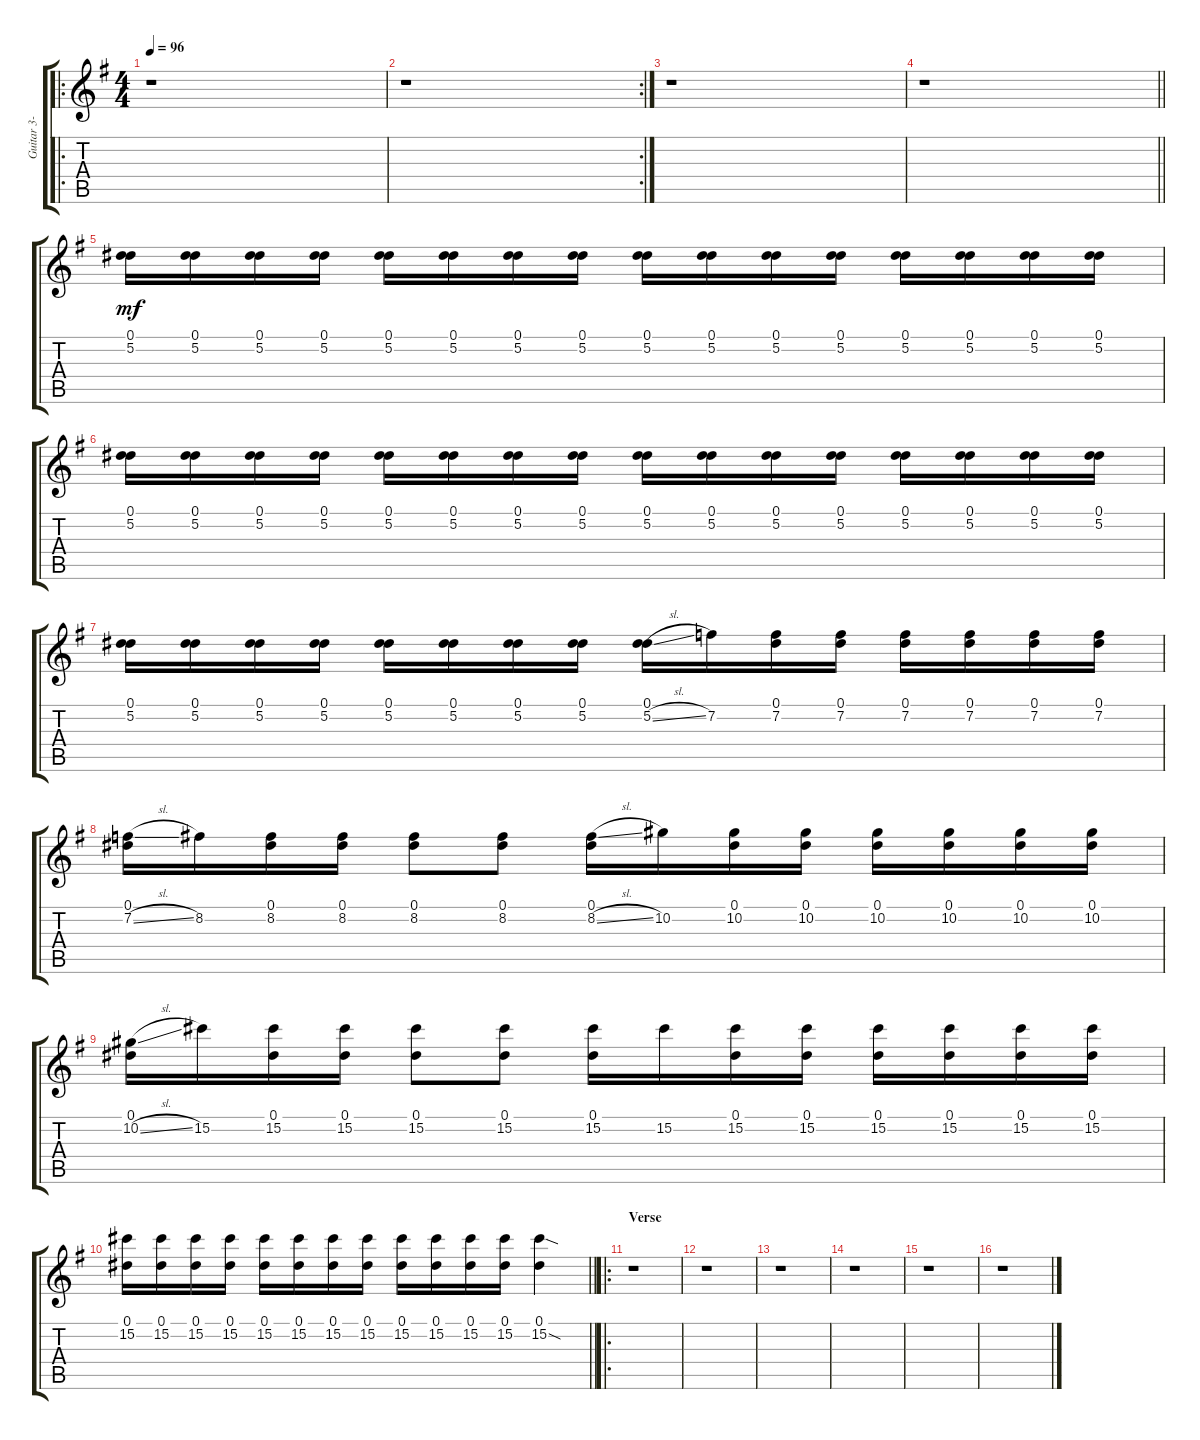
\track ("Guitar 3- Distortion" "Guitar 3- ") {instrument distortionguitar}
\staff {score tabs}
\tuning (Eb4 Bb3 Gb3 Db3 Ab2 Db2) {hide}
\ro
\ts (4 4)
\tempo 96
\clef g2
\ks g
r.1{dy mf instrument distortionguitar} |
\rc 2
r.1 |
r.1 |
\barLineRight lightlight
r.1 |
(0.1 5.2).16 (0.1 5.2).16 (0.1 5.2).16 (0.1 5.2).16 (0.1 5.2).16 (0.1 5.2).16 (0.1 5.2).16 (0.1 5.2).16 (0.1 5.2).16 (0.1 5.2).16 (0.1 5.2).16 (0.1 5.2).16 (0.1 5.2).16 (0.1 5.2).16 (0.1 5.2).16 (0.1 5.2).16 |
(0.1 5.2).16 (0.1 5.2).16 (0.1 5.2).16 (0.1 5.2).16 (0.1 5.2).16 (0.1 5.2).16 (0.1 5.2).16 (0.1 5.2).16 (0.1 5.2).16 (0.1 5.2).16 (0.1 5.2).16 (0.1 5.2).16 (0.1 5.2).16 (0.1 5.2).16 (0.1 5.2).16 (0.1 5.2).16 |
(0.1 5.2).16 (0.1 5.2).16 (0.1 5.2).16 (0.1 5.2).16 (0.1 5.2).16 (0.1 5.2).16 (0.1 5.2).16 (0.1 5.2).16 (0.1 5.2{sl}).16 7.2.16 (0.1 7.2).16 (0.1 7.2).16 (0.1 7.2).16 (0.1 7.2).16 (0.1 7.2).16 (0.1 7.2).16 |
(0.1 7.2{sl}).16 8.2.16 (0.1 8.2).16 (0.1 8.2).16 (0.1 8.2).8 (0.1 8.2).8 (0.1 8.2{sl}).16 10.2.16 (0.1 10.2).16 (0.1 10.2).16 (0.1 10.2).16 (0.1 10.2).16 (0.1 10.2).16 (0.1 10.2).16 |
(0.1 10.2{sl}).16 15.2.16 (0.1 15.2).16 (0.1 15.2).16 (0.1 15.2).8 (0.1 15.2).8 (0.1 15.2).16 15.2.16 (0.1 15.2).16 (0.1 15.2).16 (0.1 15.2).16 (0.1 15.2).16 (0.1 15.2).16 (0.1 15.2).16 |
\barLineRight lightlight
(0.1 15.2).16 (0.1 15.2).16 (0.1 15.2).16 (0.1 15.2).16 (0.1 15.2).16 (0.1 15.2).16 (0.1 15.2).16 (0.1 15.2).16 (0.1 15.2).16 (0.1 15.2).16 (0.1 15.2).16 (0.1 15.2).16 (0.1 15.2{sod}).4 |
\ro
\section ("" "Verse")
r.1 |
r.1 |
r.1 |
r.1 |
r.1 |
r.1
